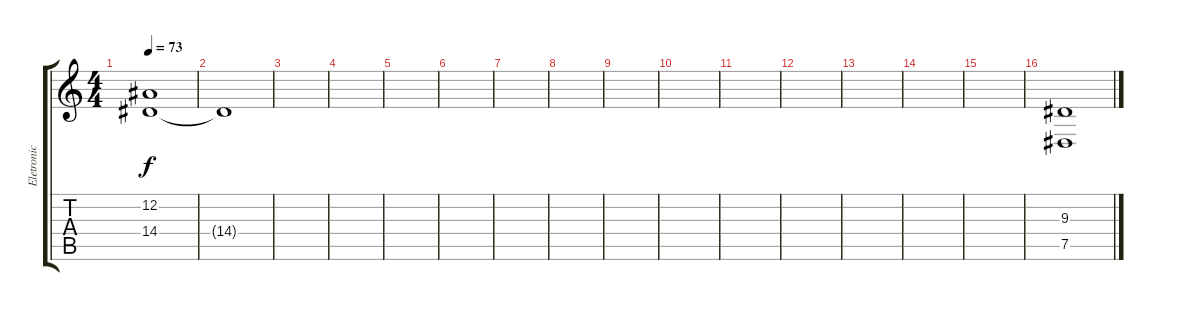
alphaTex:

\track ("Eletronic sounds and strings" "Eletronic ") {instrument stringensemble2}
\staff {score tabs}
\tuning (Eb4 Bb3 Gb3 Db3 Ab2 Eb2) {hide}
\ts (4 4)
\tempo 73
\clef g2
\ks c
(12.2{t} 14.4{t}).1{dy f} |
14.4{t}.1 |
|
|
|
|
|
|
|
|
|
|
|
|
|
(9.3 7.5).1{volume 11}
